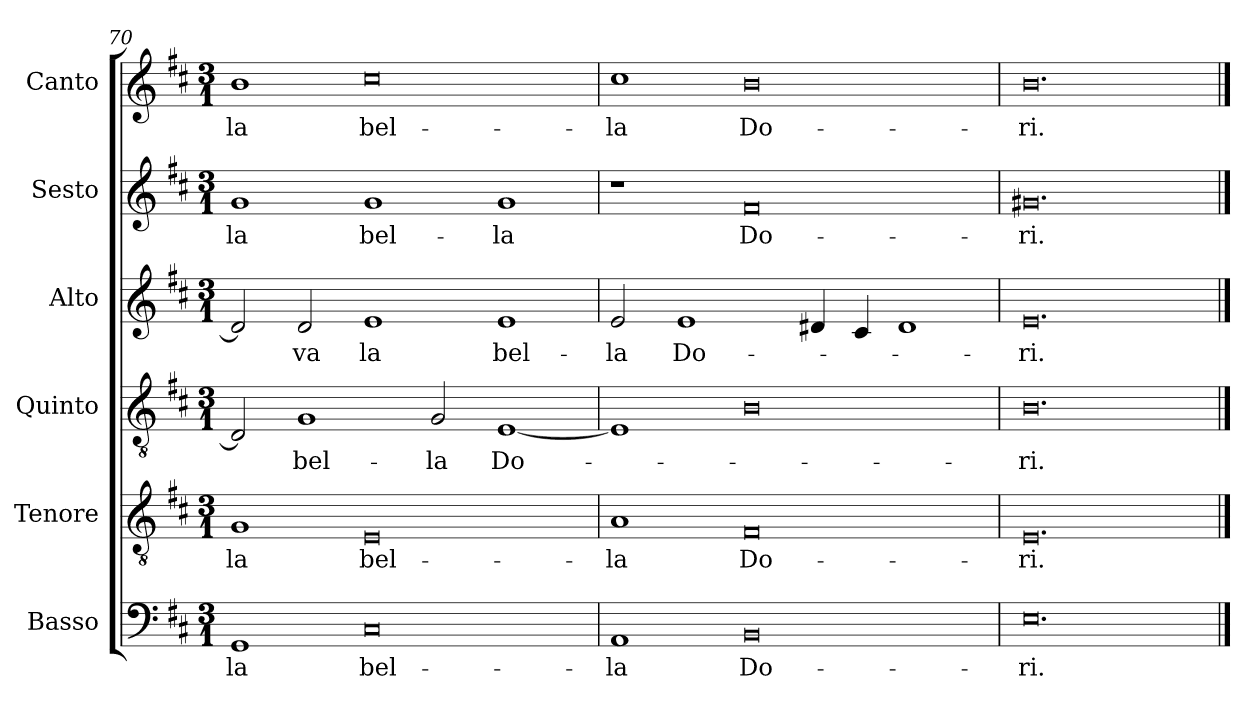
**kern	**text	**kern	**text	**kern	**text	**kern	**text	**kern	**text	**kern	**text
*part6	*part6	*part5	*part5	*part4	*part4	*part3	*part3	*part2	*part2	*part1	*part1
*staff6	*staff6	*staff5	*staff5	*staff4	*staff4	*staff3	*staff3	*staff2	*staff2	*staff1	*staff1
*I"Basso	*	*I"Tenore	*	*I"Quinto	*	*I"Alto	*	*I"Sesto	*	*I"Canto	*
*I'B	*	*I'T	*	*I'Q	*	*I'A	*	*I'S	*	*I'C	*
*clefF4	*	*clefGv2	*	*clefGv2	*	*clefG2	*	*clefG2	*	*clefG2	*
*k[f#c#]	*	*k[f#c#]	*	*k[f#c#]	*	*k[f#c#]	*	*k[f#c#]	*	*k[f#c#]	*
*D:	*	*D:	*	*D:	*	*D:	*	*D:	*	*D:	*
*M3/1	*	*M3/1	*	*M3/1	*	*M3/1	*	*M3/1	*	*M3/1	*
=70	=70	=70	=70	=70	=70	=70	=70	=70	=70	=70	=70
!	!LO:LY:b	!	!LO:LY:b	!	!	!	!	!	!LO:LY:b	!	!LO:LY:b
1GG	la	1G	la	2D/]	.	2d/]	.	1g	la	1b	la
!	!	!	!	!	!LO:LY:b	!	!LO:LY:b	!	!	!	!
.	.	.	.	1G	bel-	2d/	-va	.	.	.	.
!	!LO:LY:b	!	!LO:LY:b	!	!	!	!LO:LY:b	!	!LO:LY:b	!	!LO:LY:b
0C#	bel-	0E	bel-	.	.	1e	la	1g	bel-	0cc#	bel-
!	!	!	!	!	!LO:LY:b	!	!	!	!	!	!
.	.	.	.	2G/	-la	.	.	.	.	.	.
!	!	!	!	!	!LO:LY:b	!	!LO:LY:b	!	!LO:LY:b	!	!
.	.	.	.	[1E	Do-	1e	bel-	1g	-la	.	.
=71	=71	=71	=71	=71	=71	=71	=71	=71	=71	=71	=71
!	!LO:LY:b	!	!LO:LY:b	!	!	!	!LO:LY:b	!	!	!	!LO:LY:b
1AA	-la	1A	-la	1E]	.	2e/	-la	1r	.	1cc#	-la
!	!	!	!	!	!	!	!LO:LY:b	!	!	!	!
.	.	.	.	.	.	1e	Do-	.	.	.	.
!	!LO:LY:b	!	!LO:LY:b	!	!	!	!	!	!LO:LY:b	!	!LO:LY:b
0BB	Do-	0F#	Do-	0B	.	.	.	0f#	Do-	0b	Do-
.	.	.	.	.	.	4d#X/	.	.	.	.	.
.	.	.	.	.	.	4c#/	.	.	.	.	.
.	.	.	.	.	.	1d#	.	.	.	.	.
=72	=72	=72	=72	=72	=72	=72	=72	=72	=72	=72	=72
!	!LO:LY:b	!	!LO:LY:b	!	!LO:LY:b	!	!LO:LY:b	!	!LO:LY:b	!	!LO:LY:b
0.E	-ri.	0.E	-ri.	0.B	-ri.	0.e	-ri.	0.g#X	-ri.	0.b	-ri.
==	==	==	==	==	==	==	==	==	==	==	==
*-	*-	*-	*-	*-	*-	*-	*-	*-	*-	*-	*-
